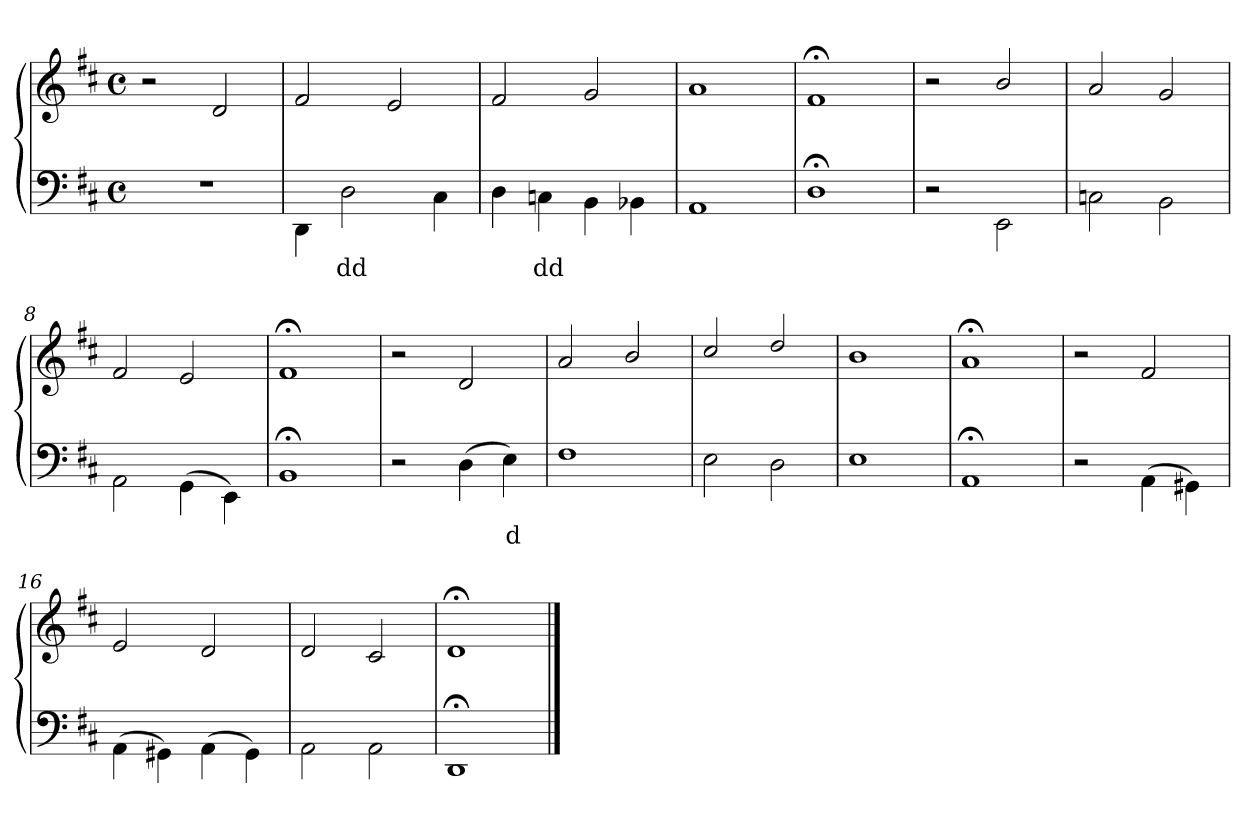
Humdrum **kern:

**kern	**text	**kern
*part1	*part1	*part1
*staff2	*staff2	*staff1
*clefF4	*	*clefG2
*k[f#c#]	*	*k[f#c#]
*M4/4	*	*M4/4
*met(c)	*	*met(c)
=1	=1	=1
1r	.	2r
.	.	2d/
=2	=2	=2
4DD\	.	2f#/
2D\	dd	.
.	.	2e/
4C#\	.	.
=3	=3	=3
4D\	.	2f#/
4Cn\	dd	.
4BB\	.	2g/
4BB-X\	.	.
=4	=4	=4
1AA\	.	1a/
=5	=5	=5
1D;\	.	1f#;</
=6	=6	=6
2r	.	2r
2EE\	.	2b/
=7	=7	=7
2Cn\	.	2a/
2BB\	.	2g/
=8	=8	=8
2AA\	.	2f#/
(4GG\	.	2e/
4EE\)	.	.
=9	=9	=9
1BB;\	.	1f#;</
!!LO:LB:g=z
=10	=10	=10
2r	.	2r
(4D\	.	2d/
4E\)	d	.
=11	=11	=11
1F#\	.	2a/
.	.	2b/
=12	=12	=12
2E\	.	2cc#/
2D\	.	2dd/
=13	=13	=13
1E\	.	1b/
=14	=14	=14
1AA;\	.	1a;</
=15	=15	=15
2r	.	2r
(4AA\	.	2f#/
4GG#X\)	.	.
=16	=16	=16
(4AA\	.	2e/
4GG#X\)	.	.
(4AA\	.	2d/
4GG#\)	.	.
=17	=17	=17
2AA\	.	2d/
2AA\	.	2c#/
=18	=18	=18
1DD;\	.	1d;</
==	==	==
*-	*-	*-
